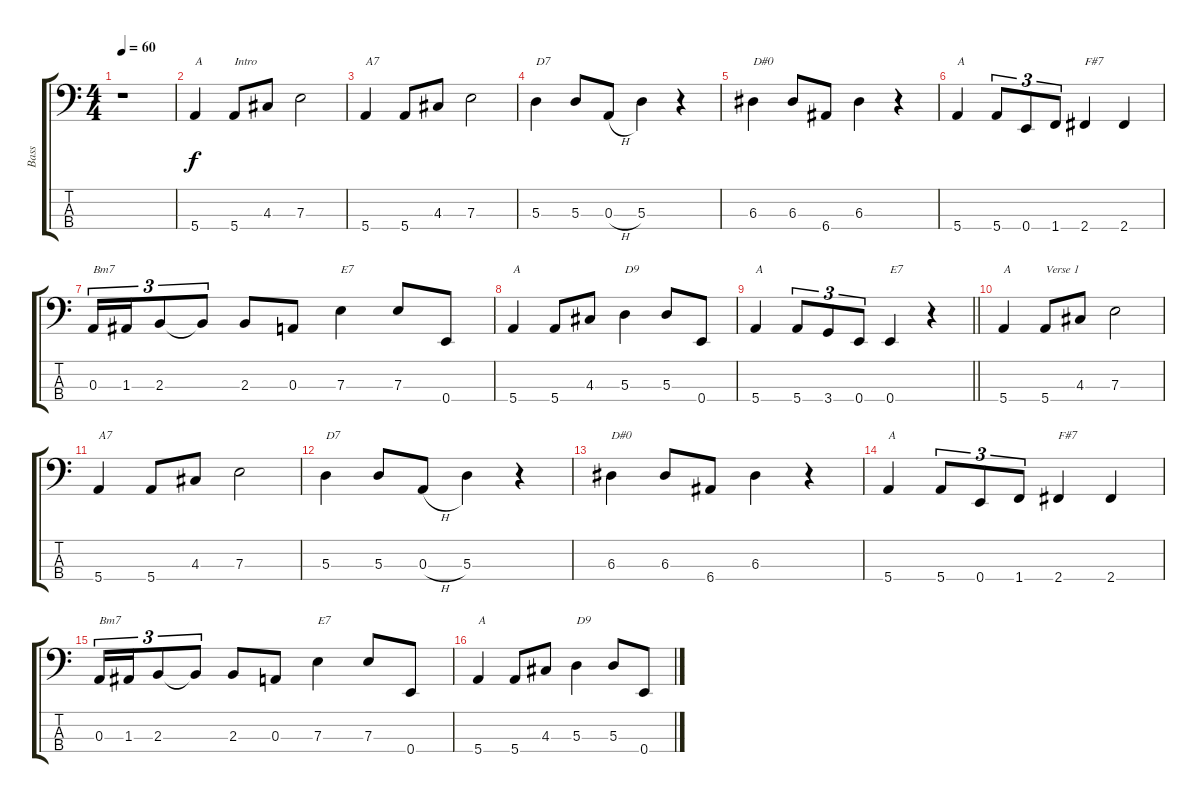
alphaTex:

\track ("Bass" "Bass") {instrument electricbassfinger}
\staff {score tabs}
\tuning (G2 D2 A1 E1) {hide}
\ts (4 4)
\tempo 60
\clef f4
\ks c
r.1{dy f instrument electricbassfinger} |
5.4.4{txt "A"} 5.4.8{txt "Intro"} 4.3.8 7.3.2 |
5.4.4{txt "A7"} 5.4.8 4.3.8 7.3.2 |
5.3.4{txt "D7"} 5.3.8 0.3{h}.8 5.3.4 r.4 |
6.3.4{txt "D#0"} 6.3.8 6.4.8 6.3.4 r.4 |
5.4.4{txt "A"} 5.4.8{tu (3 2)} 0.4.8{tu (3 2)} 1.4.8{tu (3 2)} 2.4.4{txt "F#7"} 2.4.4 |
0.3.16{tu (3 2) txt "Bm7"} 1.3.16{tu (3 2)} 2.3.8{tu (3 2)} 2.3{t}.8{tu (3 2)} 2.3.8 0.3.8 7.3.4{txt "E7"} 7.3.8 0.4.8 |
5.4.4{txt "A"} 5.4.8 4.3.8 5.3.4{txt "D9"} 5.3.8 0.4.8 |
\barLineRight lightlight
5.4.4{txt "A"} 5.4.8{tu (3 2)} 3.4.8{tu (3 2)} 0.4.8{tu (3 2)} 0.4.4{txt "E7"} r.4 |
5.4.4{txt "A"} 5.4.8{txt "Verse 1"} 4.3.8 7.3.2 |
5.4.4{txt "A7"} 5.4.8 4.3.8 7.3.2 |
5.3.4{txt "D7"} 5.3.8 0.3{h}.8 5.3.4 r.4 |
6.3.4{txt "D#0"} 6.3.8 6.4.8 6.3.4 r.4 |
5.4.4{txt "A"} 5.4.8{tu (3 2)} 0.4.8{tu (3 2)} 1.4.8{tu (3 2)} 2.4.4{txt "F#7"} 2.4.4 |
0.3.16{tu (3 2) txt "Bm7"} 1.3.16{tu (3 2)} 2.3.8{tu (3 2)} 2.3{t}.8{tu (3 2)} 2.3.8 0.3.8 7.3.4{txt "E7"} 7.3.8 0.4.8 |
5.4.4{txt "A"} 5.4.8 4.3.8 5.3.4{txt "D9"} 5.3.8 0.4.8
